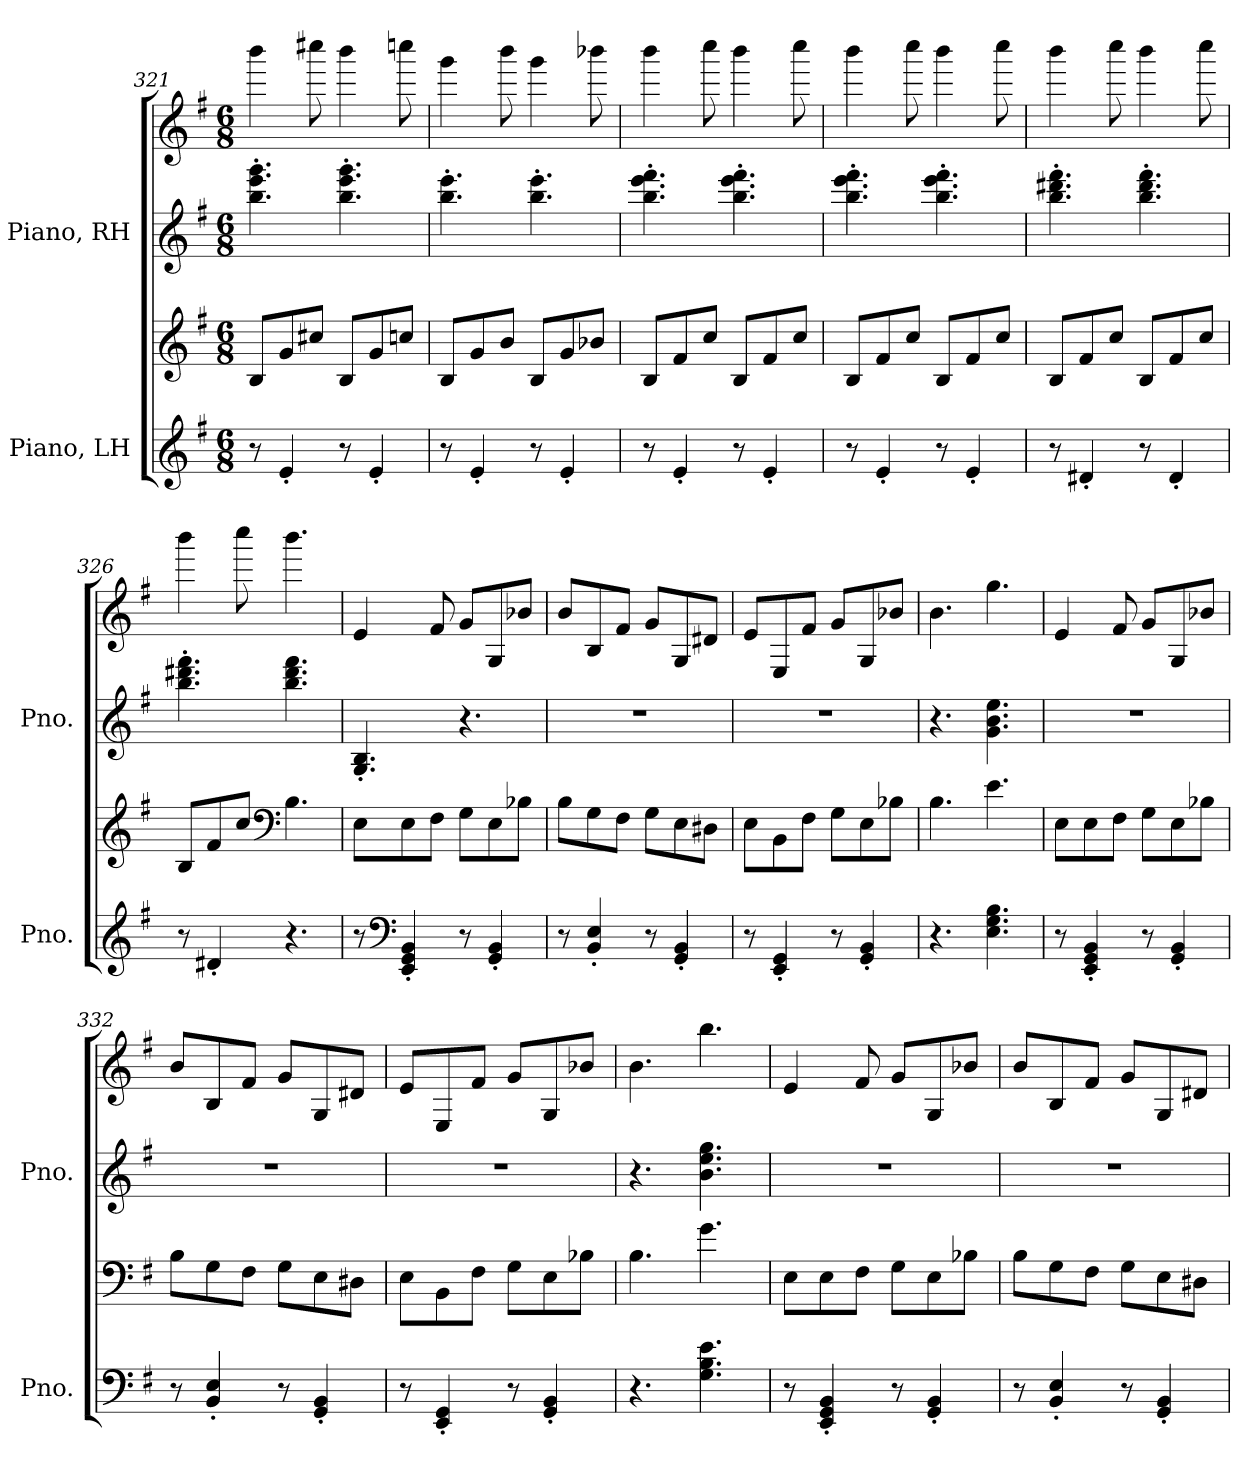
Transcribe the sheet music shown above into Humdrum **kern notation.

**kern	**kern	**kern	**kern
*part2	*part2	*part1	*part1
*staff4	*staff3	*staff2	*staff1
*I"Piano, LH	*	*I"Piano, RH	*
*I'Pno.	*	*I'Pno.	*
*clefG2	*clefG2	*clefG2	*clefG2
*k[f#]	*k[f#]	*k[f#]	*k[f#]
*M6/8	*M6/8	*M6/8	*M6/8
=321	=321	=321	=321
8r	8B/L	4.bb\' 4.eee\' 4.ggg\'	4bbb\
4e'/	8g/	.	.
.	8cc#X/J	.	8cccc#X\
8r	8B/L	4.bb\' 4.eee\' 4.ggg\'	4bbb\
4e'/	8g/	.	.
.	8ccn/J	.	8ccccn\
=322	=322	=322	=322
8r	8B/L	4.bb\' 4.eee\'	4ggg\
4e'/	8g/	.	.
.	8b/J	.	8bbb\
8r	8B/L	4.bb\' 4.eee\'	4ggg\
4e'/	8g/	.	.
.	8b-X/J	.	8bbb-X\
=323	=323	=323	=323
8r	8B/L	4.bb\' 4.eee\' 4.fff#\'	4bbb\
4e'/	8f#/	.	.
.	8cc/J	.	8cccc\
8r	8B/L	4.bb\' 4.eee\' 4.fff#\'	4bbb\
4e'/	8f#/	.	.
.	8cc/J	.	8cccc\
!!LO:LB:g=z
=324	=324	=324	=324
8r	8B/L	4.bb\' 4.eee\' 4.fff#\'	4bbb\
4e'/	8f#/	.	.
.	8cc/J	.	8cccc\
8r	8B/L	4.bb\' 4.eee\' 4.fff#\'	4bbb\
4e'/	8f#/	.	.
.	8cc/J	.	8cccc\
=325	=325	=325	=325
8r	8B/L	4.bb\' 4.ddd#X\' 4.fff#\'	4bbb\
4d#X'/	8f#/	.	.
.	8cc/J	.	8cccc\
8r	8B/L	4.bb\' 4.ddd#\' 4.fff#\'	4bbb\
4d#'/	8f#/	.	.
.	8cc/J	.	8cccc\
=326	=326	=326	=326
8r	8B/L	4.bb\' 4.ddd#X\' 4.fff#\'	4bbb\
4d#X'/	8f#/	.	.
.	8cc/J	.	8cccc\
*	*clefF4	*	*
4.r	4.B\	4.bb\ 4.ddd#\ 4.fff#\	4.bbb\
=327	=327	=327	=327
8r	8E\L	4.G/' 4.B/'	4e/
*clefF4	*	*	*
4EE/' 4GG/' 4BB/'	8E\	.	.
.	8F#\J	.	8f#/
8r	8G\L	4.r	8g/L
4GG/' 4BB/'	8E\	.	8G/
.	8B-X\J	.	8b-X/J
=328	=328	=328	=328
8r	8B\L	2.r	8b/L
4BB/' 4E/'	8G\	.	8B/
.	8F#\J	.	8f#/J
8r	8G\L	.	8g/L
4GG/' 4BB/'	8E\	.	8G/
.	8D#X\J	.	8d#X/J
!!LO:PB:g=z
=329	=329	=329	=329
8r	8E\L	2.r	8e/L
4EE/' 4GG/'	8BB\	.	8E/
.	8F#\J	.	8f#/J
8r	8G\L	.	8g/L
4GG/' 4BB/'	8E\	.	8G/
.	8B-X\J	.	8b-X/J
=330	=330	=330	=330
4.r	4.B\	4.r	4.b\
4.E\ 4.G\ 4.B\	4.e\	4.g\ 4.b\ 4.ee\	4.gg\
=331	=331	=331	=331
8r	8E\L	2.r	4e/
4EE/' 4GG/' 4BB/'	8E\	.	.
.	8F#\J	.	8f#/
8r	8G\L	.	8g/L
4GG/' 4BB/'	8E\	.	8G/
.	8B-X\J	.	8b-X/J
=332	=332	=332	=332
8r	8B\L	2.r	8b/L
4BB/' 4E/'	8G\	.	8B/
.	8F#\J	.	8f#/J
8r	8G\L	.	8g/L
4GG/' 4BB/'	8E\	.	8G/
.	8D#X\J	.	8d#X/J
=333	=333	=333	=333
8r	8E\L	2.r	8e/L
4EE/' 4GG/'	8BB\	.	8E/
.	8F#\J	.	8f#/J
8r	8G\L	.	8g/L
4GG/' 4BB/'	8E\	.	8G/
.	8B-X\J	.	8b-X/J
=334	=334	=334	=334
4.r	4.B\	4.r	4.b\
4.G\ 4.B\ 4.e\	4.g\	4.b\ 4.ee\ 4.gg\	4.bb\
!!LO:LB:g=z
=335	=335	=335	=335
8r	8E\L	2.r	4e/
4EE/' 4GG/' 4BB/'	8E\	.	.
.	8F#\J	.	8f#/
8r	8G\L	.	8g/L
4GG/' 4BB/'	8E\	.	8G/
.	8B-X\J	.	8b-X/J
=336	=336	=336	=336
8r	8B\L	2.r	8b/L
4BB/' 4E/'	8G\	.	8B/
.	8F#\J	.	8f#/J
8r	8G\L	.	8g/L
4GG/' 4BB/'	8E\	.	8G/
.	8D#X\J	.	8d#X/J
=	=	=	=
*-	*-	*-	*-
